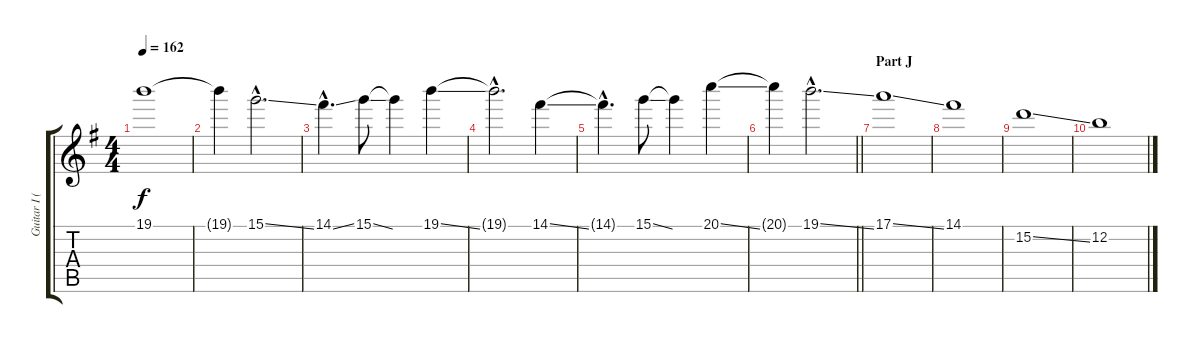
\track ("Guitar I (Sugizo)" "Guitar I (") {instrument distortionguitar}
\staff {score tabs}
\tuning (E4 B3 G3 D3 A2 E2) {hide}
\ts (4 4)
\tempo 162
\clef g2
\ks g
19.1{t}.1{dy f} |
19.1{t}.4 15.1{ss hac}.2{d} |
14.1{ss hac}.4{d} 15.1{ss}.8 15.1{t}.4 19.1{ss}.4 |
19.1{hac t}.2{d} 14.1{ss}.4 |
14.1{hac t}.4{d} 15.1{ss}.8 15.1{t}.4 20.1{ss}.4 |
\barLineRight lightlight
20.1{t}.4 19.1{ss hac}.2{d} |
\section ("" "Part J")
17.1{ss}.1 |
14.1.1 |
15.2{ss}.1 |
12.2.1
